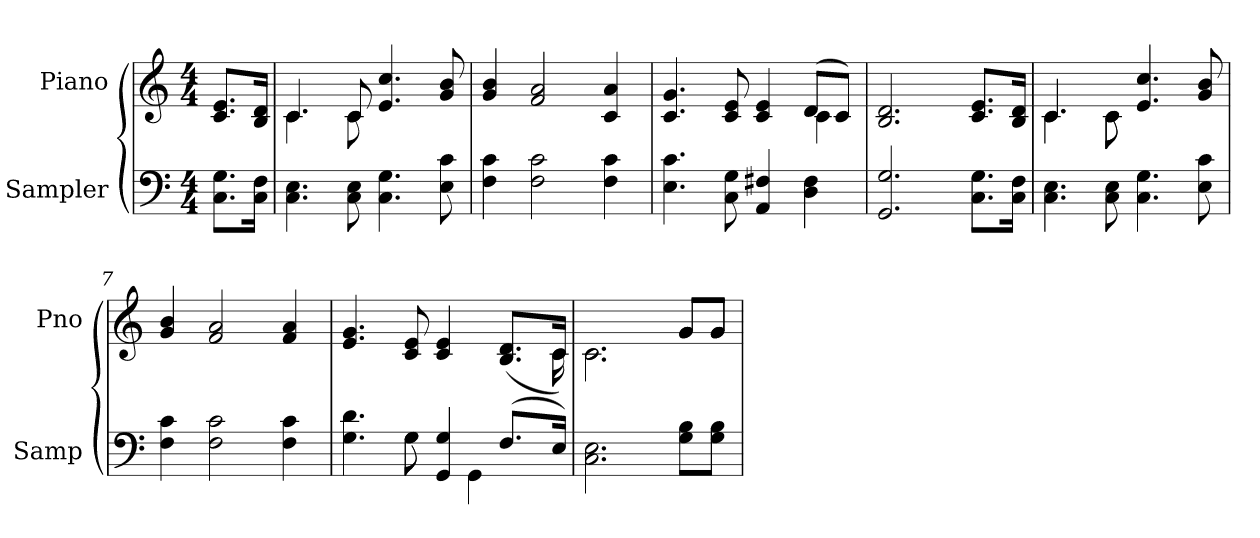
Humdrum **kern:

**kern	**kern
*part2	*part1
*staff2	*staff1
*I"Sampler	*I"Piano
*I'Samp	*I'Pno
*clefF4	*clefG2
*M4/4	*M4/4
=1	=1
8.C\ 8.G\L	8.c/ 8.e/L
16C\ 16F\Jk	16B/ 16d/Jk
=2	=2
*	*^
4.C 4.E	4.c/	4.c
8C 8E	8c/	8c
4.C 4.G	4.e 4.cc	2ryy
8E 8c	8g 8b	.
*	*v	*v
=3	=3
4F 4c	4g 4b
2F 2c	2f 2a
4F 4c	4c 4a
=4	=4
*	*^
4.E 4.c	4.c 4.g	2.ryy
8C 8G	8c 8e	.
4AA 4F#X	4c 4e	.
4D 4F#	(8d/L	4c
.	8c/J)	.
*	*v	*v
=5	=5
2.GG 2.G	2.B 2.d
8.C\ 8.G\L	8.c/ 8.e/L
16C\ 16F\Jk	16B/ 16d/Jk
=6	=6
*	*^
4.C 4.E	4.c/	4.c
8C 8E	8c\	8c
4.C 4.G	4.e 4.cc	2ryy
8E 8c	8g 8b	.
*	*v	*v
=7	=7
4F 4c	4g 4b
2F 2c	2f 2a
4F 4c	4f 4a
=8	=8
*^	*^
4.G 4.d	4.ryy	4.e 4.g	2...ryy
8G\	8G	8c 8e	.
4GG 4G	8ryy	4c 4e	.
.	4GG	.	.
(8.F/L	.	(8.B/ 8.d/L	.
.	8ryy	.	.
16E/Jk)	.	16c/Jk)	16c
*v	*v	*	*
=9	=9	=9
2.C 2.E	2.c\	2.c
8G\ 8B\L	8g/L	8g/L
8G\ 8B\J	8g/J	8g/J
*	*v	*v
=	=
*-	*-
